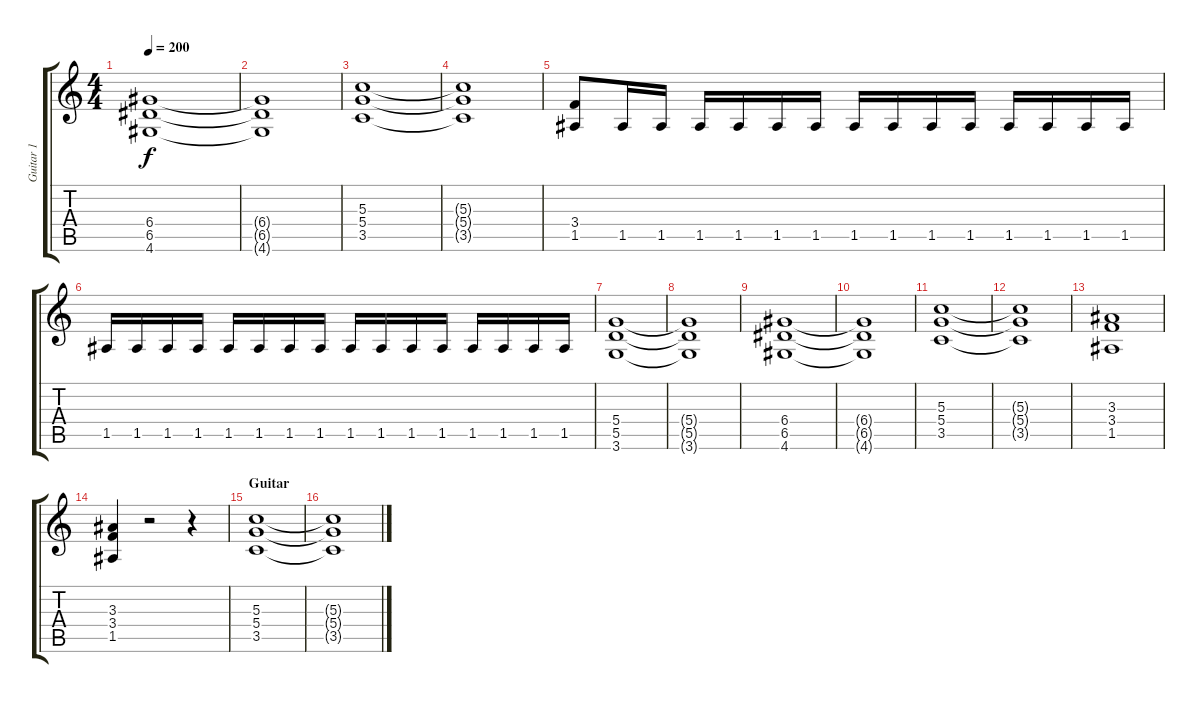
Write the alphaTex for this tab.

\track ("Guitar 1 " "Guitar 1 ") {instrument overdrivenguitar}
\staff {score tabs}
\tuning (E4 B3 G3 D3 A2 E2) {hide}
\ts (4 4)
\section ("" "")
\tempo 200
\clef g2
\ks c
(6.4 6.5 4.6).1{dy f} |
(6.4{t} 6.5{t} 4.6{t}).1 |
(5.3 5.4 3.5).1 |
(5.3{t} 5.4{t} 3.5{t}).1 |
(3.4 1.5).8 1.5.16 1.5.16 1.5.16 1.5.16 1.5.16 1.5.16 1.5.16 1.5.16 1.5.16 1.5.16 1.5.16 1.5.16 1.5.16 1.5.16 |
1.5.16 1.5.16 1.5.16 1.5.16 1.5.16 1.5.16 1.5.16 1.5.16 1.5.16 1.5.16 1.5.16 1.5.16 1.5.16 1.5.16 1.5.16 1.5.16 |
(5.4 5.5 3.6).1 |
(5.4{t} 5.5{t} 3.6{t}).1 |
(6.4 6.5 4.6).1 |
(6.4{t} 6.5{t} 4.6{t}).1 |
(5.3 5.4 3.5).1 |
(5.3{t} 5.4{t} 3.5{t}).1 |
(3.3 3.4 1.5).1 |
(3.3 3.4 1.5).4 r.2 r.4 |
\section ("" "Guitar")
(5.3 5.4 3.5).1 |
(5.3{t} 5.4{t} 3.5{t}).1
